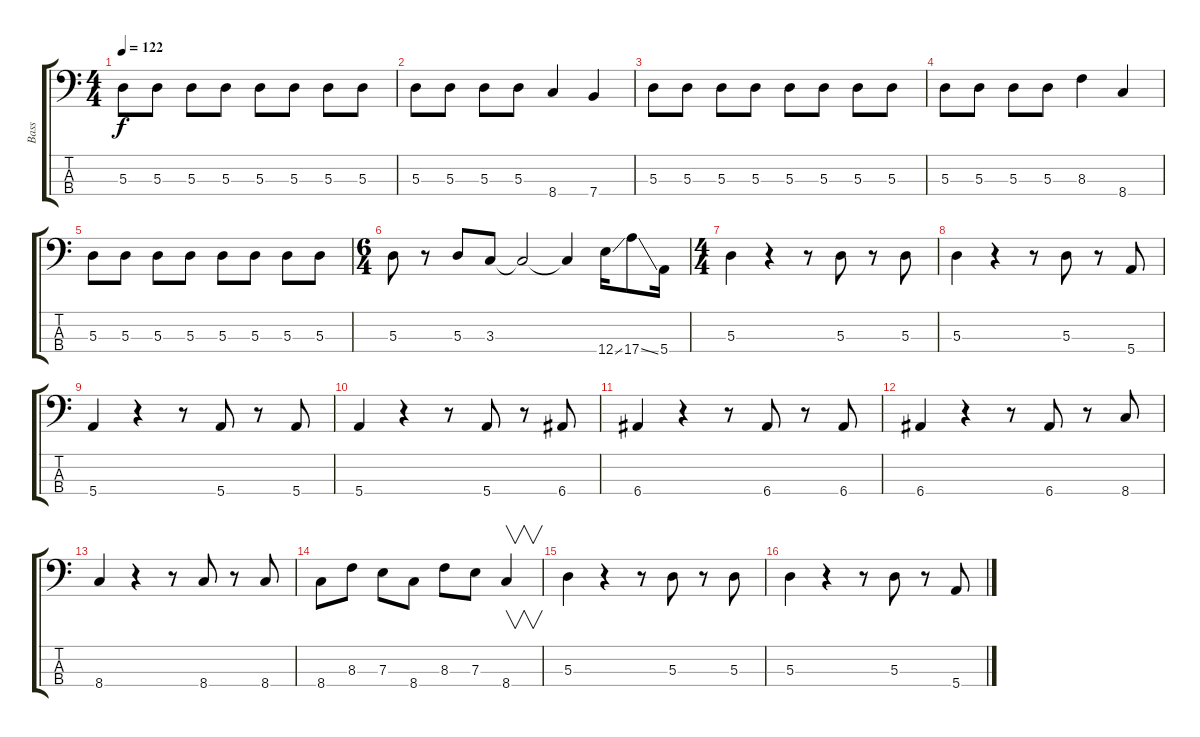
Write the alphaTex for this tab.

\track ("Bass" "Bass") {instrument electricbassfinger}
\staff {score tabs}
\tuning (G2 D2 A1 E1) {hide}
\ts (4 4)
\tempo 122
\clef f4
\ks c
5.3.8{dy f} 5.3.8 5.3.8 5.3.8 5.3.8 5.3.8 5.3.8 5.3.8 |
5.3.8 5.3.8 5.3.8 5.3.8 8.4.4 7.4.4 |
5.3.8 5.3.8 5.3.8 5.3.8 5.3.8 5.3.8 5.3.8 5.3.8 |
5.3.8 5.3.8 5.3.8 5.3.8 8.3.4 8.4.4 |
5.3.8 5.3.8 5.3.8 5.3.8 5.3.8 5.3.8 5.3.8 5.3.8 |
\ts (6 4)
5.3.8 r.8 5.3.8 3.3.8 3.3{t}.2 3.3{t}.4 12.4{ss}.16 17.4{ss}.8 5.4.16 |
\ts (4 4)
5.3.4 r.4 r.8 5.3.8 r.8 5.3.8 |
5.3.4 r.4 r.8 5.3.8 r.8 5.4.8 |
5.4.4 r.4 r.8 5.4.8 r.8 5.4.8 |
5.4.4 r.4 r.8 5.4.8 r.8 6.4.8 |
6.4.4 r.4 r.8 6.4.8 r.8 6.4.8 |
6.4.4 r.4 r.8 6.4.8 r.8 8.4.8 |
8.4.4 r.4 r.8 8.4.8 r.8 8.4.8 |
8.4.8 8.3.8 7.3.8 8.4.8 8.3.8 7.3.8 8.4.4{v} |
5.3.4 r.4 r.8 5.3.8 r.8 5.3.8 |
5.3.4 r.4 r.8 5.3.8 r.8 5.4.8
